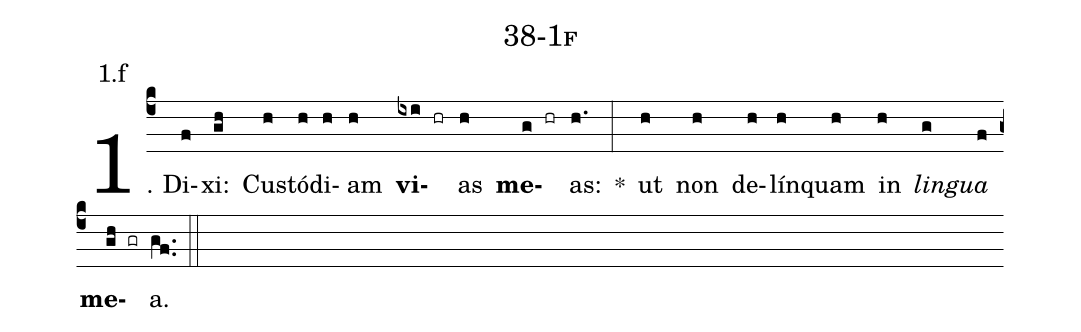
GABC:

name: 38-1f;
annotation: 1.f;
%%
(c4)1. Di(f)xi:(gh) Cus(h)tó(h)di(h)am(h) <b>vi</b>(ixi hr)as(h) <b>me</b>(g hr)as:(h.) *(:) ut(h) non(h) de(h)lín(h)quam(h) in(h) <i>lin</i>(g)<i>gua</i>(f) <b>me</b>(gh gr)a.(gf..) (::)
